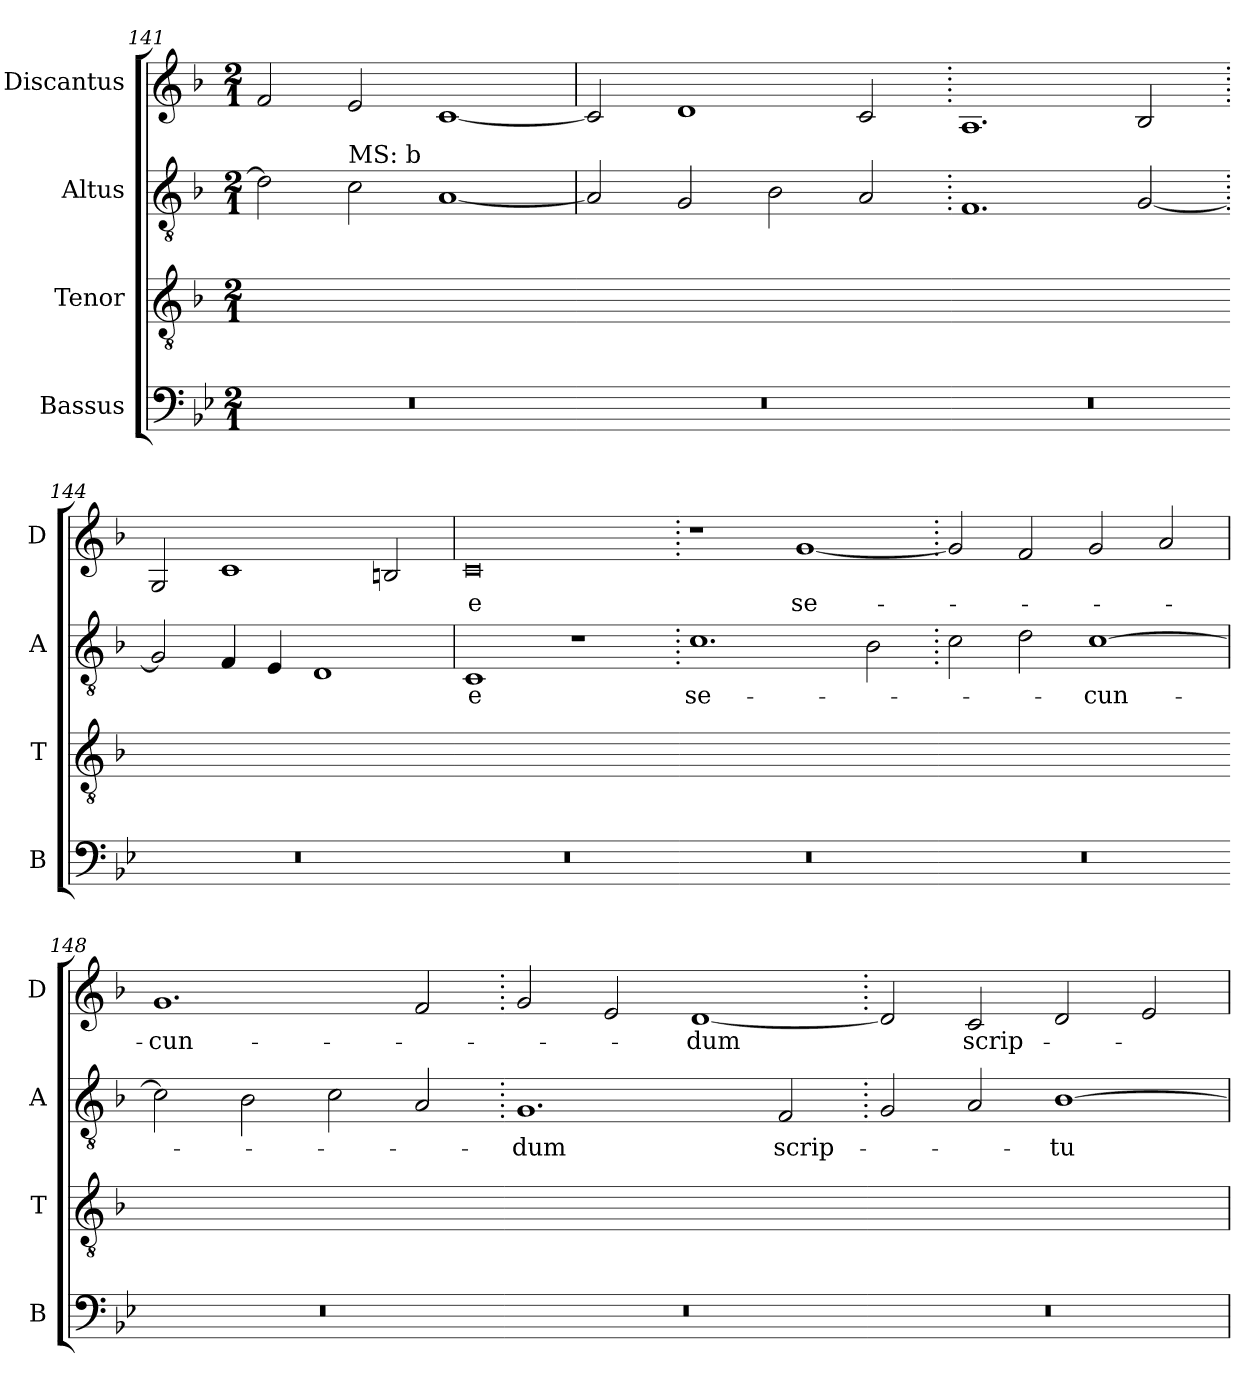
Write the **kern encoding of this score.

**kern	**kern	**kern	**text	**kern	**text
*part4	*part3	*part2	*part2	*part1	*part1
*staff4	*staff3	*staff2	*staff2	*staff1	*staff1
*I"Bassus	*I"Tenor	*I"Altus	*	*I"Discantus	*
*I'B	*I'T	*I'A	*	*I'D	*
*clefF4	*clefGv2	*clefGv2	*	*clefG2	*
*k[b-e-]	*k[b-]	*k[b-]	*	*k[b-]	*
*M2/1	*M2/1	*M2/1	*	*M2/1	*
=141	=141	=141	=141	=141	=141
!	!LO:N:vis=4	!	!	!	!
0r	0ryy	2d]	.	2f	.
!	!	!LO:TX:a:t=MS&colon; b	!	!	!
.	.	2c	.	2e	.
.	.	[1A	.	[1c	.
=142	=142-	=142	=142	=142	=142
!	!LO:N:vis=4	!	!	!	!
0r	0ryy	2A]	.	2c]	.
.	.	2G	.	1d	.
.	.	2B-	.	.	.
.	.	2A	.	2c	.
=143.	=143-	=143.	=143.	=143.	=143.
!	!LO:N:vis=4	!	!	!	!
0r	0ryy	1.F	.	1.A	.
.	.	[2G	.	2B-	.
=144.	=144-	=144.	=144.	=144.	=144.
!	!LO:N:vis=4	!	!	!	!
0r	0ryy	2G]	.	2G	.
.	.	4F	.	1c	.
.	.	4E	.	.	.
.	.	1D	.	.	.
.	.	.	.	2Bn	.
=145	=145-	=145	=145	=145	=145
!	!LO:N:vis=4	!	!	!	!
0r	0ryy	1C	-e	0c	-e
.	.	1r	.	.	.
=146.	=146-	=146.	=146.	=146.	=146.
!	!LO:N:vis=4	!	!	!	!
0r	0ryy	1.c	se-	1r	.
.	.	.	.	[1g	se-
.	.	2B-	.	.	.
=147.	=147-	=147.	=147.	=147.	=147.
!	!LO:N:vis=4	!	!	!	!
0r	0ryy	2c	.	2g]	.
.	.	2d	.	2f	.
.	.	[1c	-cun-	2g	.
.	.	.	.	2a	.
=148	=148-	=148	=148	=148	=148
!	!LO:N:vis=4	!	!	!	!
0r	0ryy	2c]	.	1.g	-cun-
.	.	2B-	.	.	.
.	.	2c	.	.	.
.	.	2A	.	2f	.
=149.	=149-	=149.	=149.	=149.	=149.
!	!LO:N:vis=4	!	!	!	!
0r	0ryy	1.G	-dum	2g	.
.	.	.	.	2e	.
.	.	.	.	[1d	-dum
.	.	2F	scrip-	.	.
=150.	=150-	=150.	=150.	=150.	=150.
!	!LO:N:vis=4	!	!	!	!
0r	0ryy	2G	.	2d]	.
.	.	2A	.	2c	scrip-
.	.	[1B-	-tu-	2d	.
.	.	.	.	2e	.
=	=	=	=	=	=
*-	*-	*-	*-	*-	*-
